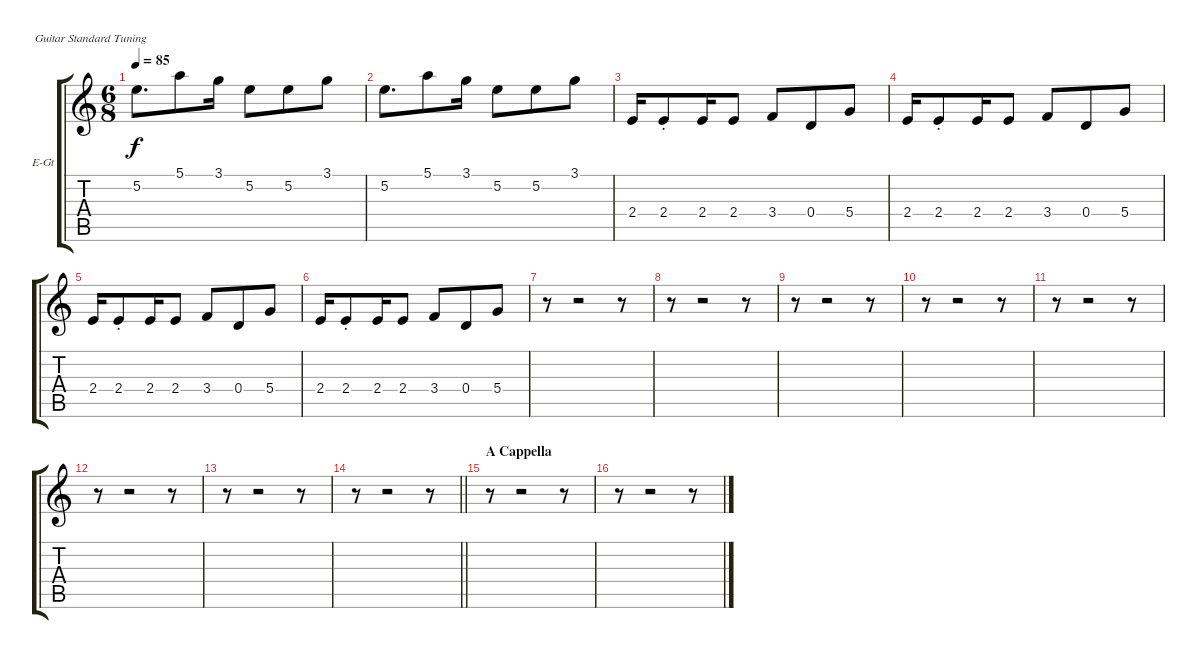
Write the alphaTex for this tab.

\bracketExtendMode groupsimilarinstruments
\firstSystemTrackNameOrientation horizontal
\otherSystemsTrackNameOrientation horizontal
\track ("Palm-muted Guitar" "E-Gt") {instrument electricguitarjazz}
\staff {score tabs}
\tuning (E4 B3 G3 D3 A2 E2)
\ts (6 8)
\tempo 85
\clef g2
\ks c
5.2.8{d dy f} 5.1.8 3.1.16 5.2.8 5.2.8 3.1.8 |
5.2.8{d} 5.1.8 3.1.16 5.2.8 5.2.8 3.1.8 |
2.4.16 2.4{st}.8 2.4.16 2.4.8 3.4.8 0.4.8 5.4.8 |
2.4.16 2.4{st}.8 2.4.16 2.4.8 3.4.8 0.4.8 5.4.8 |
2.4.16 2.4{st}.8 2.4.16 2.4.8 3.4.8 0.4.8 5.4.8 |
2.4.16 2.4{st}.8 2.4.16 2.4.8 3.4.8 0.4.8 5.4.8 |
r.8 r.2 r.8 |
r.8 r.2 r.8 |
r.8 r.2 r.8 |
r.8 r.2 r.8 |
r.8 r.2 r.8 |
r.8 r.2 r.8 |
r.8 r.2 r.8 |
\barLineRight lightlight
r.8 r.2 r.8 |
\section ("" "A Cappella")
r.8 r.2 r.8 |
r.8 r.2 r.8
